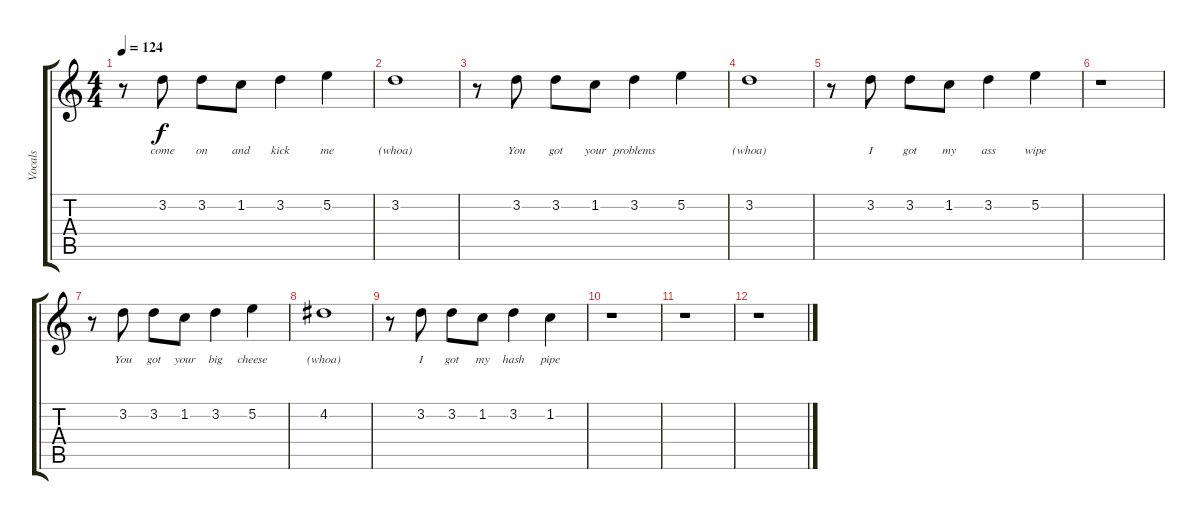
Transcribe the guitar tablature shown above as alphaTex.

\track ("Vocals" "Vocals") {instrument acousticguitarnylon}
\staff {score tabs}
\tuning (E4 B3 G3 D3 A2 E2) {hide}
\ts (4 4)
\tempo 124
\clef g2
\ks c
r.8{dy f} 3.2.8{lyrics (0 "come") lyrics (1 "") lyrics (2 "") lyrics (3 "") lyrics (4 "")} 3.2.8{lyrics (0 "on") lyrics (1 "") lyrics (2 "") lyrics (3 "") lyrics (4 "")} 1.2.8{lyrics (0 "and") lyrics (1 "") lyrics (2 "") lyrics (3 "") lyrics (4 "")} 3.2.4{lyrics (0 "kick") lyrics (1 "") lyrics (2 "") lyrics (3 "") lyrics (4 "")} 5.2.4{lyrics (0 "me") lyrics (1 "") lyrics (2 "") lyrics (3 "") lyrics (4 "")} |
3.2.1{lyrics (0 "(whoa)") lyrics (1 "") lyrics (2 "") lyrics (3 "") lyrics (4 "")} |
r.8 3.2.8{lyrics (0 "You") lyrics (1 "") lyrics (2 "") lyrics (3 "") lyrics (4 "")} 3.2.8{lyrics (0 "got") lyrics (1 "") lyrics (2 "") lyrics (3 "") lyrics (4 "")} 1.2.8{lyrics (0 "your") lyrics (1 "") lyrics (2 "") lyrics (3 "") lyrics (4 "")} 3.2.4{lyrics (0 "problems") lyrics (1 "") lyrics (2 "") lyrics (3 "") lyrics (4 "")} 5.2.4{lyrics (0 "") lyrics (1 "") lyrics (2 "") lyrics (3 "") lyrics (4 "")} |
3.2.1{lyrics (0 "(whoa)") lyrics (1 "") lyrics (2 "") lyrics (3 "") lyrics (4 "")} |
r.8 3.2.8{lyrics (0 "I") lyrics (1 "") lyrics (2 "") lyrics (3 "") lyrics (4 "")} 3.2.8{lyrics (0 "got") lyrics (1 "") lyrics (2 "") lyrics (3 "") lyrics (4 "")} 1.2.8{lyrics (0 "my") lyrics (1 "") lyrics (2 "") lyrics (3 "") lyrics (4 "")} 3.2.4{lyrics (0 "ass") lyrics (1 "") lyrics (2 "") lyrics (3 "") lyrics (4 "")} 5.2.4{lyrics (0 "wipe") lyrics (1 "") lyrics (2 "") lyrics (3 "") lyrics (4 "")} |
r.1 |
r.8 3.2.8{lyrics (0 "You") lyrics (1 "") lyrics (2 "") lyrics (3 "") lyrics (4 "")} 3.2.8{lyrics (0 "got") lyrics (1 "") lyrics (2 "") lyrics (3 "") lyrics (4 "")} 1.2.8{lyrics (0 "your") lyrics (1 "") lyrics (2 "") lyrics (3 "") lyrics (4 "")} 3.2.4{lyrics (0 "big") lyrics (1 "") lyrics (2 "") lyrics (3 "") lyrics (4 "")} 5.2.4{lyrics (0 "cheese") lyrics (1 "") lyrics (2 "") lyrics (3 "") lyrics (4 "")} |
4.2.1{lyrics (0 "(whoa)") lyrics (1 "") lyrics (2 "") lyrics (3 "") lyrics (4 "")} |
r.8 3.2.8{lyrics (0 "I") lyrics (1 "") lyrics (2 "") lyrics (3 "") lyrics (4 "")} 3.2.8{lyrics (0 "got") lyrics (1 "") lyrics (2 "") lyrics (3 "") lyrics (4 "")} 1.2.8{lyrics (0 "my") lyrics (1 "") lyrics (2 "") lyrics (3 "") lyrics (4 "")} 3.2.4{lyrics (0 "hash") lyrics (1 "") lyrics (2 "") lyrics (3 "") lyrics (4 "")} 1.2.4{lyrics (0 "pipe") lyrics (1 "") lyrics (2 "") lyrics (3 "") lyrics (4 "")} |
r.1 |
r.1 |
r.1
